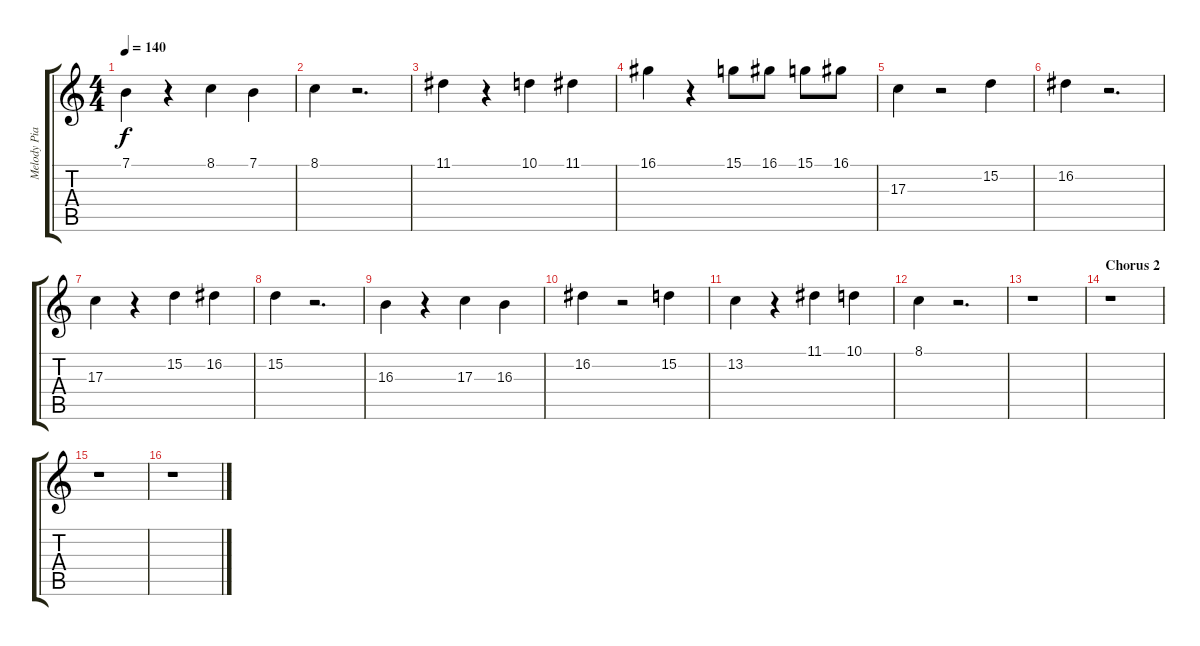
\track ("Melody Piano" "Melody Pia") {instrument acousticgrandpiano}
\staff {score tabs}
\tuning (E4 B3 G3 D3 A2 E2) {hide}
\ts (4 4)
\tempo 140
\clef g2
\ks c
7.1.4{dy f} r.4 8.1.4 7.1.4 |
8.1.4 r.2{d} |
11.1.4 r.4 10.1.4 11.1.4 |
16.1.4 r.4 15.1.8 16.1.8 15.1.8 16.1.8 |
17.3.4 r.2 15.2.4 |
16.2.4 r.2{d} |
17.3.4 r.4 15.2.4 16.2.4 |
15.2.4 r.2{d} |
16.3.4 r.4 17.3.4 16.3.4 |
16.2.4 r.2 15.2.4 |
13.2.4 r.4 11.1.4 10.1.4 |
8.1.4 r.2{d} |
r.1 |
\section ("" "Chorus 2")
r.1 |
r.1 |
r.1
